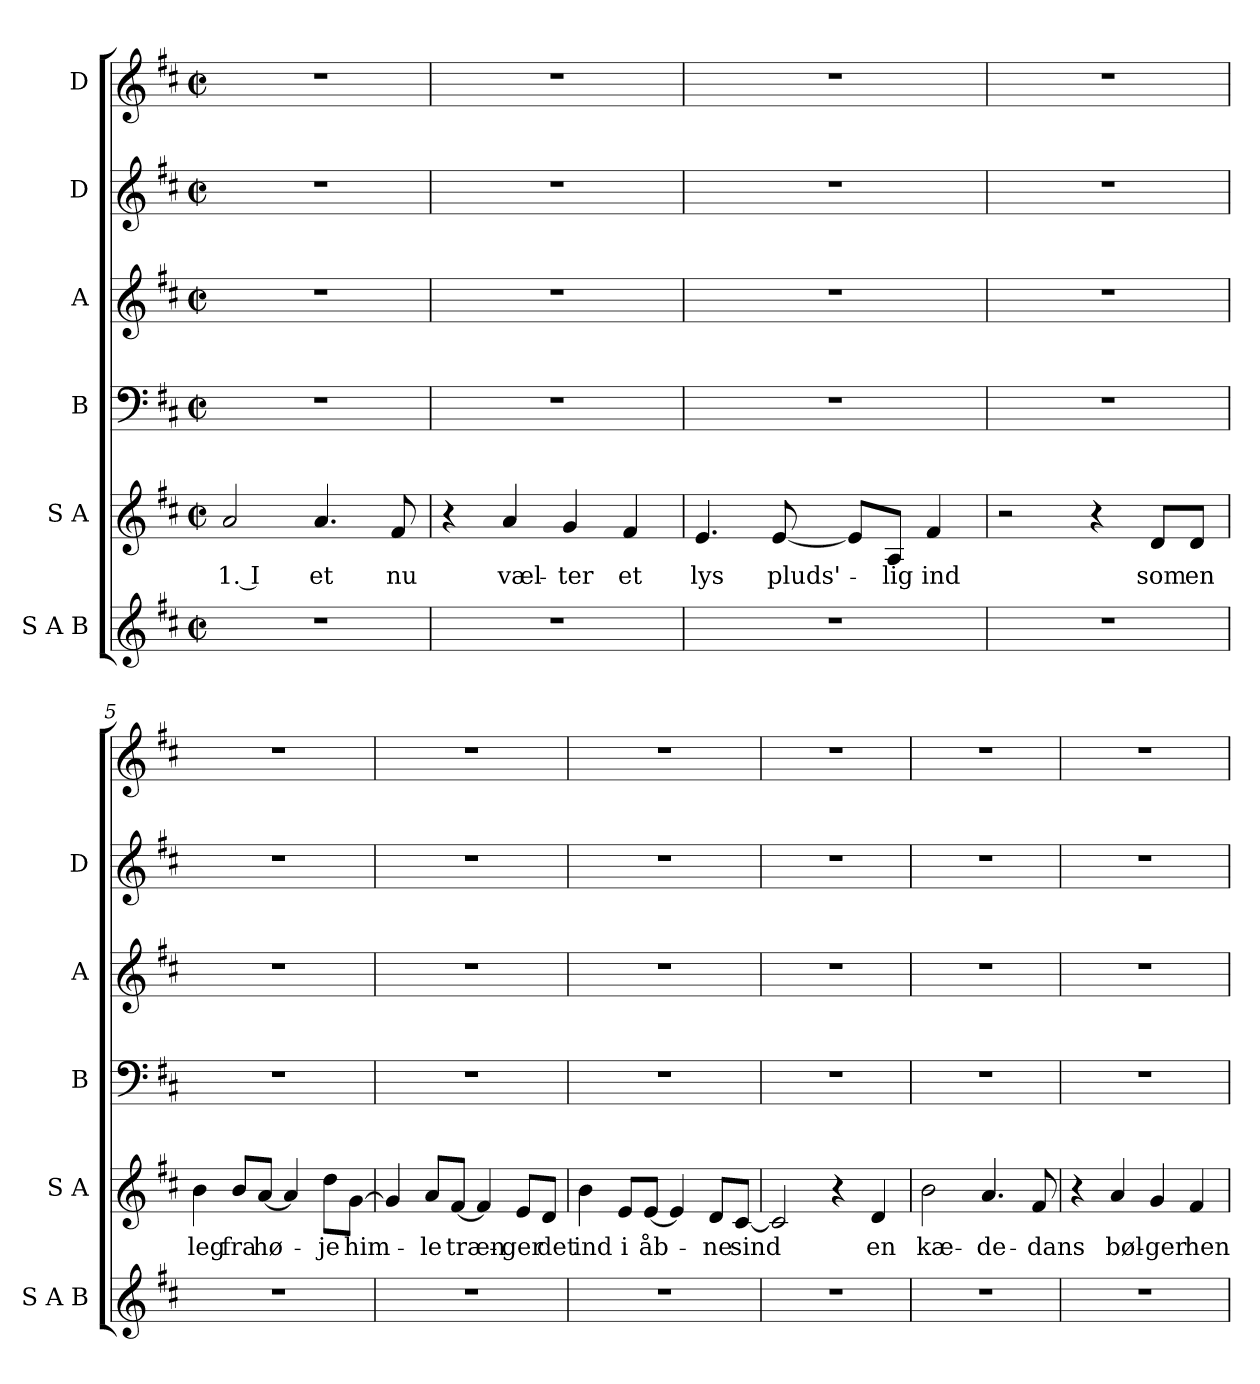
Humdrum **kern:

**kern	**kern	**text	**kern	**kern	**kern	**kern
*part6	*part5	*part5	*part4	*part3	*part2	*part1
*staff6	*staff5	*staff5	*staff4	*staff3	*staff2	*staff1
*I"S A B	*I"S A	*	*I"B	*I"A	*I"D	*I"D
*I'S A B	*I'S A	*	*I'B	*I'A	*I'D	*
*stria5	*	*	*	*	*	*
*clefG2	*clefG2	*	*clefF4	*clefG2	*clefG2	*clefG2
*k[f#c#]	*k[f#c#]	*	*k[f#c#]	*k[f#c#]	*k[f#c#]	*k[f#c#]
*M2/2	*M2/2	*	*M2/2	*M2/2	*M2/2	*M2/2
*met(c|)	*met(c|)	*	*met(c|)	*met(c|)	*met(c|)	*met(c|)
=1	=1	=1	=1	=1	=1	=1
!	!	!LO:LY:b	!	!	!	!
1r	2a/	1. I	1r	1r	1r	1r
!	!	!LO:LY:b	!	!	!	!
.	4.a/	et	.	.	.	.
!	!	!LO:LY:b	!	!	!	!
.	8f#/	nu	.	.	.	.
=2	=2	=2	=2	=2	=2	=2
1r	4r	.	1r	1r	1r	1r
!	!	!LO:LY:b	!	!	!	!
.	4a/	væl-	.	.	.	.
!	!	!LO:LY:b	!	!	!	!
.	4g/	-ter	.	.	.	.
!	!	!LO:LY:b	!	!	!	!
.	4f#/	et	.	.	.	.
=3	=3	=3	=3	=3	=3	=3
!	!	!LO:LY:b	!	!	!	!
1r	4.e/	lys	1r	1r	1r	1r
!	!	!LO:LY:b	!	!	!	!
.	[8e/	pluds'-	.	.	.	.
.	8e/L]	.	.	.	.	.
!	!	!LO:LY:b	!	!	!	!
.	8A/J	-lig	.	.	.	.
!	!	!LO:LY:b	!	!	!	!
.	4f#/	ind	.	.	.	.
=4	=4	=4	=4	=4	=4	=4
1r	2r	.	1r	1r	1r	1r
.	4r	.	.	.	.	.
!	!	!LO:LY:b	!	!	!	!
.	8d/L	som	.	.	.	.
!	!	!LO:LY:b	!	!	!	!
.	8d/J	en	.	.	.	.
=5	=5	=5	=5	=5	=5	=5
!	!	!LO:LY:b	!	!	!	!
1r	4b\	leg	1r	1r	1r	1r
!	!	!LO:LY:b	!	!	!	!
.	8b/L	fra	.	.	.	.
!	!	!LO:LY:b	!	!	!	!
.	[8a/J	hø-	.	.	.	.
.	4a/]	.	.	.	.	.
!	!	!LO:LY:b	!	!	!	!
.	8dd\L	-je	.	.	.	.
!	!	!LO:LY:b	!	!	!	!
.	[8g\J	him-	.	.	.	.
!!LO:LB:g=z
=6	=6	=6	=6	=6	=6	=6
1r	4g/]	.	1r	1r	1r	1r
!	!	!LO:LY:b	!	!	!	!
.	8a/L	-le	.	.	.	.
!	!	!LO:LY:b	!	!	!	!
.	[8f#/J	træn-	.	.	.	.
.	4f#/]	.	.	.	.	.
!	!	!LO:LY:b	!	!	!	!
.	8e/L	-ger	.	.	.	.
!	!	!LO:LY:b	!	!	!	!
.	8d/J	det	.	.	.	.
=7	=7	=7	=7	=7	=7	=7
!	!	!LO:LY:b	!	!	!	!
1r	4b\	ind	1r	1r	1r	1r
!	!	!LO:LY:b	!	!	!	!
.	8e/L	i	.	.	.	.
!	!	!LO:LY:b	!	!	!	!
.	[8e/J	åb-	.	.	.	.
.	4e/]	.	.	.	.	.
!	!	!LO:LY:b	!	!	!	!
.	8d/L	-ne	.	.	.	.
!	!	!LO:LY:b	!	!	!	!
.	[8c#/J	sind	.	.	.	.
=8	=8	=8	=8	=8	=8	=8
1r	2c#/]	.	1r	1r	1r	1r
.	4r	.	.	.	.	.
!	!	!LO:LY:b	!	!	!	!
.	4d/	en	.	.	.	.
=9	=9	=9	=9	=9	=9	=9
!	!	!LO:LY:b	!	!	!	!
1r	2b\	kæ-	1r	1r	1r	1r
!	!	!LO:LY:b	!	!	!	!
.	4.a/	-de-	.	.	.	.
!	!	!LO:LY:b	!	!	!	!
.	8f#/	-dans	.	.	.	.
=10	=10	=10	=10	=10	=10	=10
1r	4r	.	1r	1r	1r	1r
!	!	!LO:LY:b	!	!	!	!
.	4a/	bøl-	.	.	.	.
!	!	!LO:LY:b	!	!	!	!
.	4g/	-ger	.	.	.	.
!	!	!LO:LY:b	!	!	!	!
.	4f#/	hen-	.	.	.	.
=	=	=	=	=	=	=
*-	*-	*-	*-	*-	*-	*-
